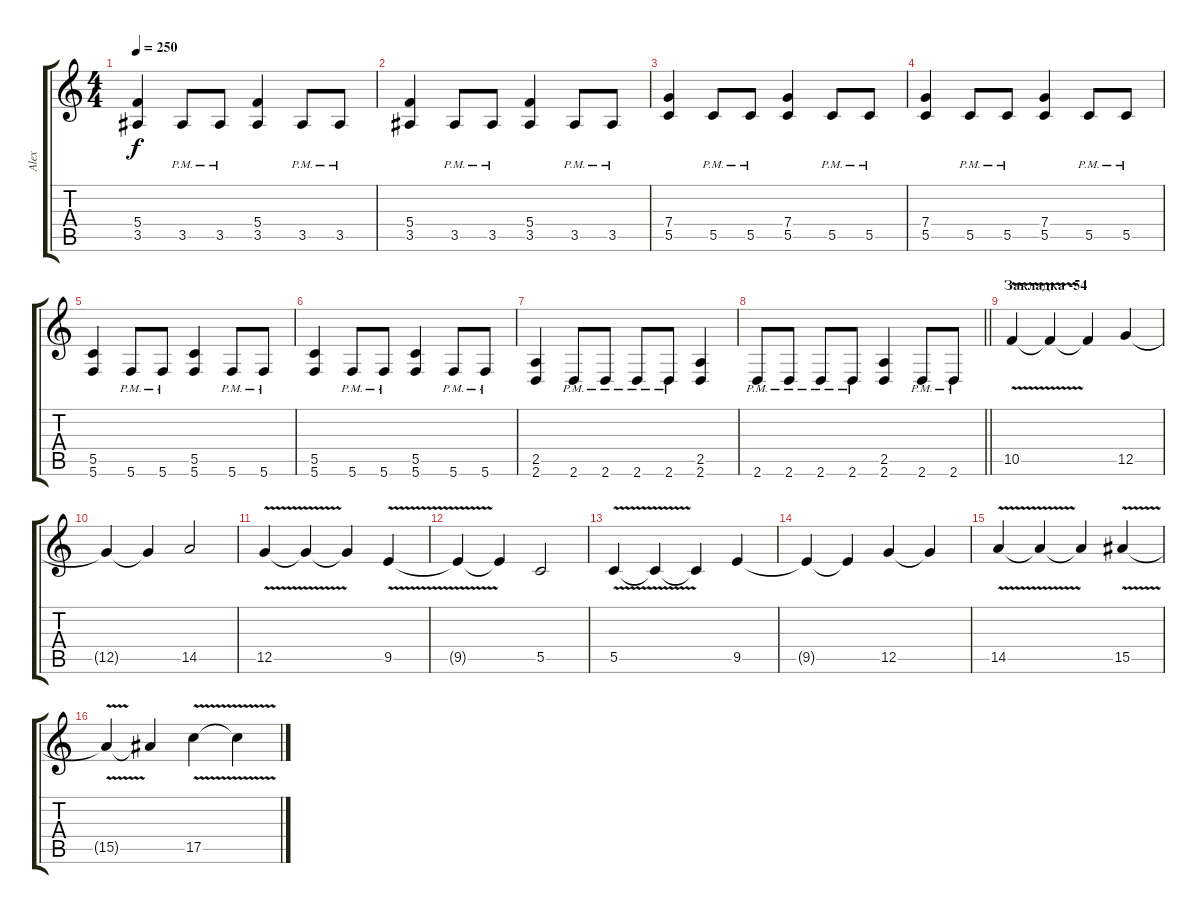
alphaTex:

\track ("Alex" "Alex") {instrument overdrivenguitar}
\staff {score tabs}
\tuning (D4 A3 F3 C3 G2 C2) {hide}
\ts (4 4)
\tempo 250
\clef g2
\ks c
(5.4 3.5).4{dy f} 3.5{pm}.8 3.5{pm}.8 (5.4 3.5).4 3.5{pm}.8 3.5{pm}.8 |
(5.4 3.5).4 3.5{pm}.8 3.5{pm}.8 (5.4 3.5).4 3.5{pm}.8 3.5{pm}.8 |
(7.4 5.5).4 5.5{pm}.8 5.5{pm}.8 (7.4 5.5).4 5.5{pm}.8 5.5{pm}.8 |
(7.4 5.5).4 5.5{pm}.8 5.5{pm}.8 (7.4 5.5).4 5.5{pm}.8 5.5{pm}.8 |
(5.5 5.6).4 5.6{pm}.8 5.6{pm}.8 (5.5 5.6).4 5.6{pm}.8 5.6{pm}.8 |
(5.5 5.6).4 5.6{pm}.8 5.6{pm}.8 (5.5 5.6).4 5.6{pm}.8 5.6{pm}.8 |
(2.5 2.6).4 2.6{pm}.8 2.6{pm}.8 2.6{pm}.8 2.6{pm}.8 (2.5 2.6).4 |
\barLineRight lightlight
2.6{pm}.8 2.6{pm}.8 2.6{pm}.8 2.6{pm}.8 (2.5 2.6).4 2.6{pm}.8 2.6{pm}.8 |
\section ("" "Закладка -54")
10.5{v}.4 10.5{t}.4 10.5{t}.4 12.5.4 |
12.5{t}.4 12.5{t}.4 14.5.2 |
12.5{v}.4 12.5{t}.4 12.5{t}.4 9.5{v}.4 |
9.5{t}.4 9.5{t}.4 5.5.2 |
5.5{v}.4 5.5{t}.4 5.5{t}.4 9.5.4 |
9.5{t}.4 9.5{t}.4 12.5.4 12.5{t}.4 |
14.5{v}.4 14.5{t}.4 14.5{t}.4 15.5{v}.4 |
15.5{t}.4 15.5{t}.4 17.5{v}.4 17.5{t}.4
